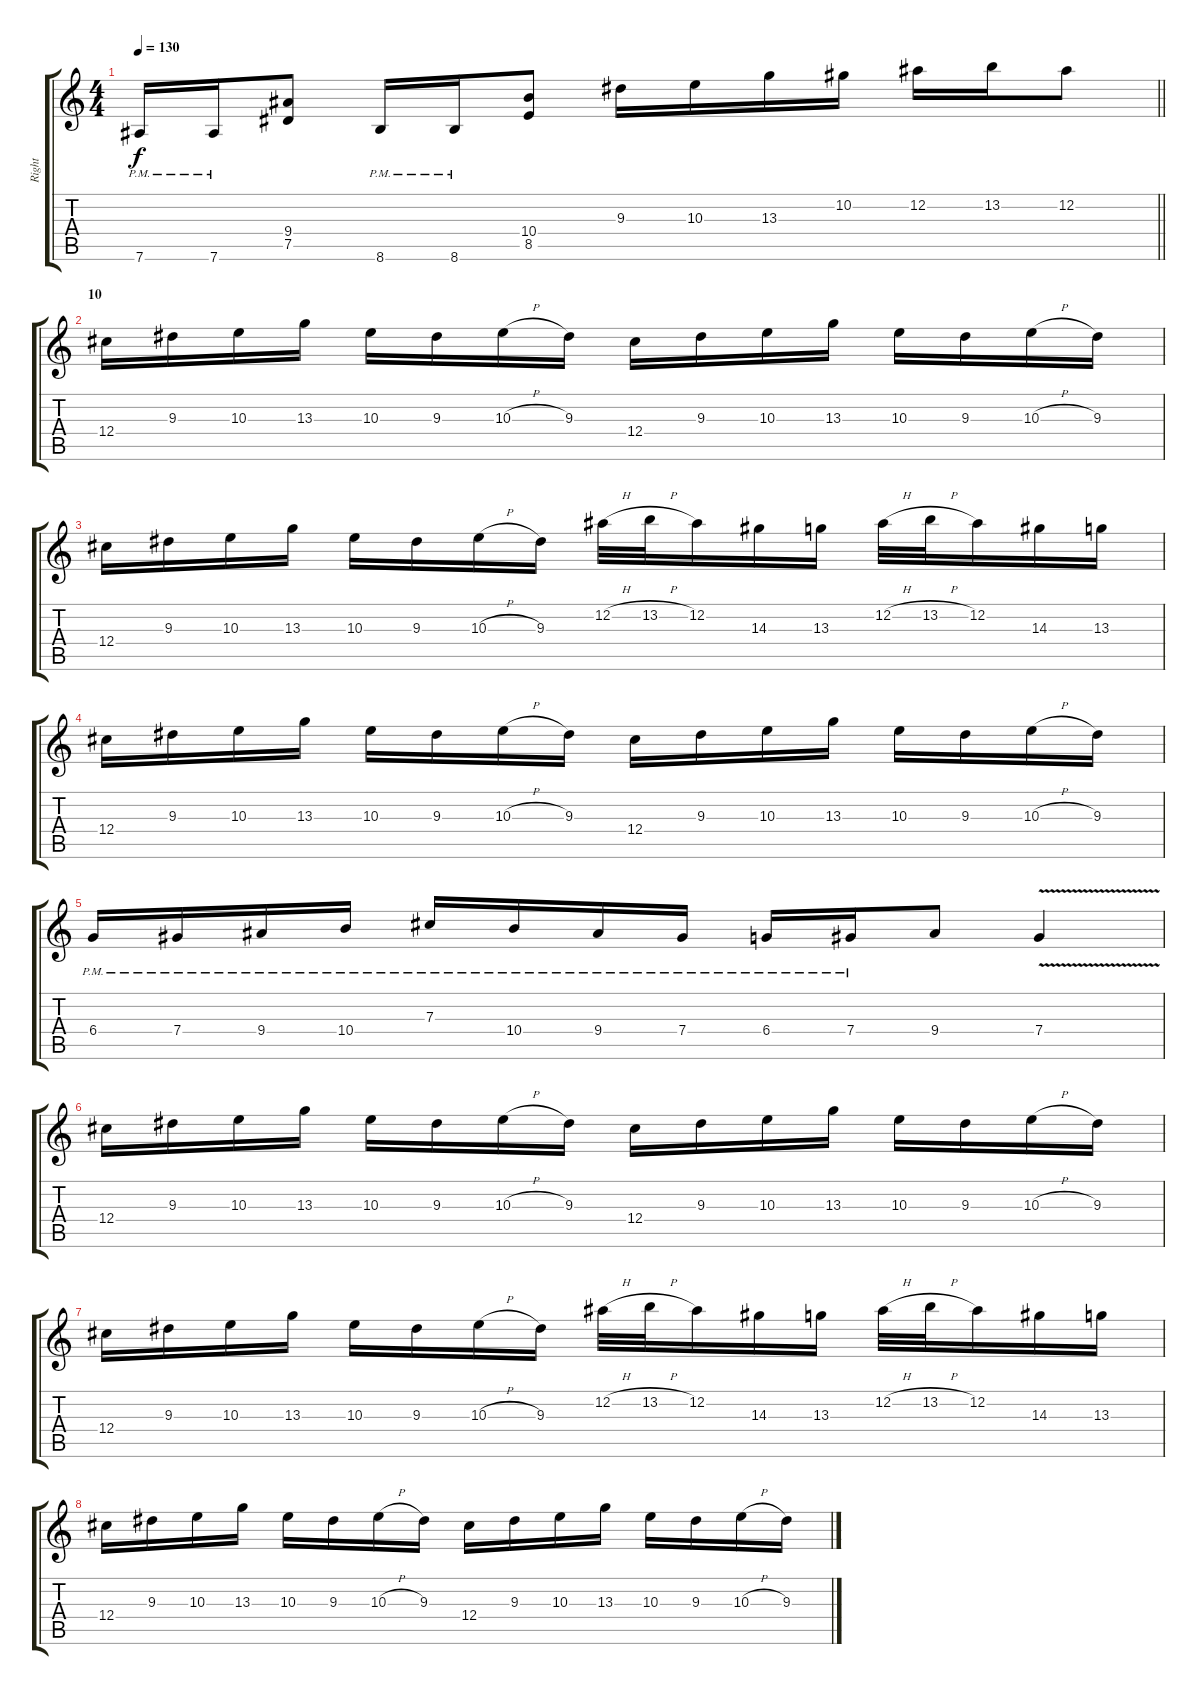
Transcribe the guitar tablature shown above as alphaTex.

\track ("Right" "Right") {instrument distortionguitar}
\staff {score tabs}
\tuning (Eb4 Bb3 Gb3 Db3 Ab2 Eb2) {hide}
\ts (4 4)
\tempo 130
\clef g2
\barLineRight lightlight
\ks c
7.6{pm}.16{dy f} 7.6{pm}.16 (9.4 7.5).8 8.6{pm}.16 8.6{pm}.16 (10.4 8.5).8 9.3.16 10.3.16 13.3.16 10.2.16 12.2.16 13.2.16 12.2.8 |
\section ("" "10")
12.4.16 9.3.16 10.3.16 13.3.16 10.3.16 9.3.16 10.3{h}.16 9.3.16 12.4.16 9.3.16 10.3.16 13.3.16 10.3.16 9.3.16 10.3{h}.16 9.3.16 |
12.4.16 9.3.16 10.3.16 13.3.16 10.3.16 9.3.16 10.3{h}.16 9.3.16 12.2{h}.32 13.2{h}.32 12.2.16 14.3.16 13.3.16 12.2{h}.32 13.2{h}.32 12.2.16 14.3.16 13.3.16 |
12.4.16 9.3.16 10.3.16 13.3.16 10.3.16 9.3.16 10.3{h}.16 9.3.16 12.4.16 9.3.16 10.3.16 13.3.16 10.3.16 9.3.16 10.3{h}.16 9.3.16 |
6.4{pm}.16 7.4{pm}.16 9.4{pm}.16 10.4{pm}.16 7.3{pm}.16 10.4{pm}.16 9.4{pm}.16 7.4{pm}.16 6.4{pm}.16 7.4{pm}.16 9.4.8 7.4{v}.4 |
12.4.16 9.3.16 10.3.16 13.3.16 10.3.16 9.3.16 10.3{h}.16 9.3.16 12.4.16 9.3.16 10.3.16 13.3.16 10.3.16 9.3.16 10.3{h}.16 9.3.16 |
12.4.16 9.3.16 10.3.16 13.3.16 10.3.16 9.3.16 10.3{h}.16 9.3.16 12.2{h}.32 13.2{h}.32 12.2.16 14.3.16 13.3.16 12.2{h}.32 13.2{h}.32 12.2.16 14.3.16 13.3.16 |
12.4.16 9.3.16 10.3.16 13.3.16 10.3.16 9.3.16 10.3{h}.16 9.3.16 12.4.16 9.3.16 10.3.16 13.3.16 10.3.16 9.3.16 10.3{h}.16 9.3.16
